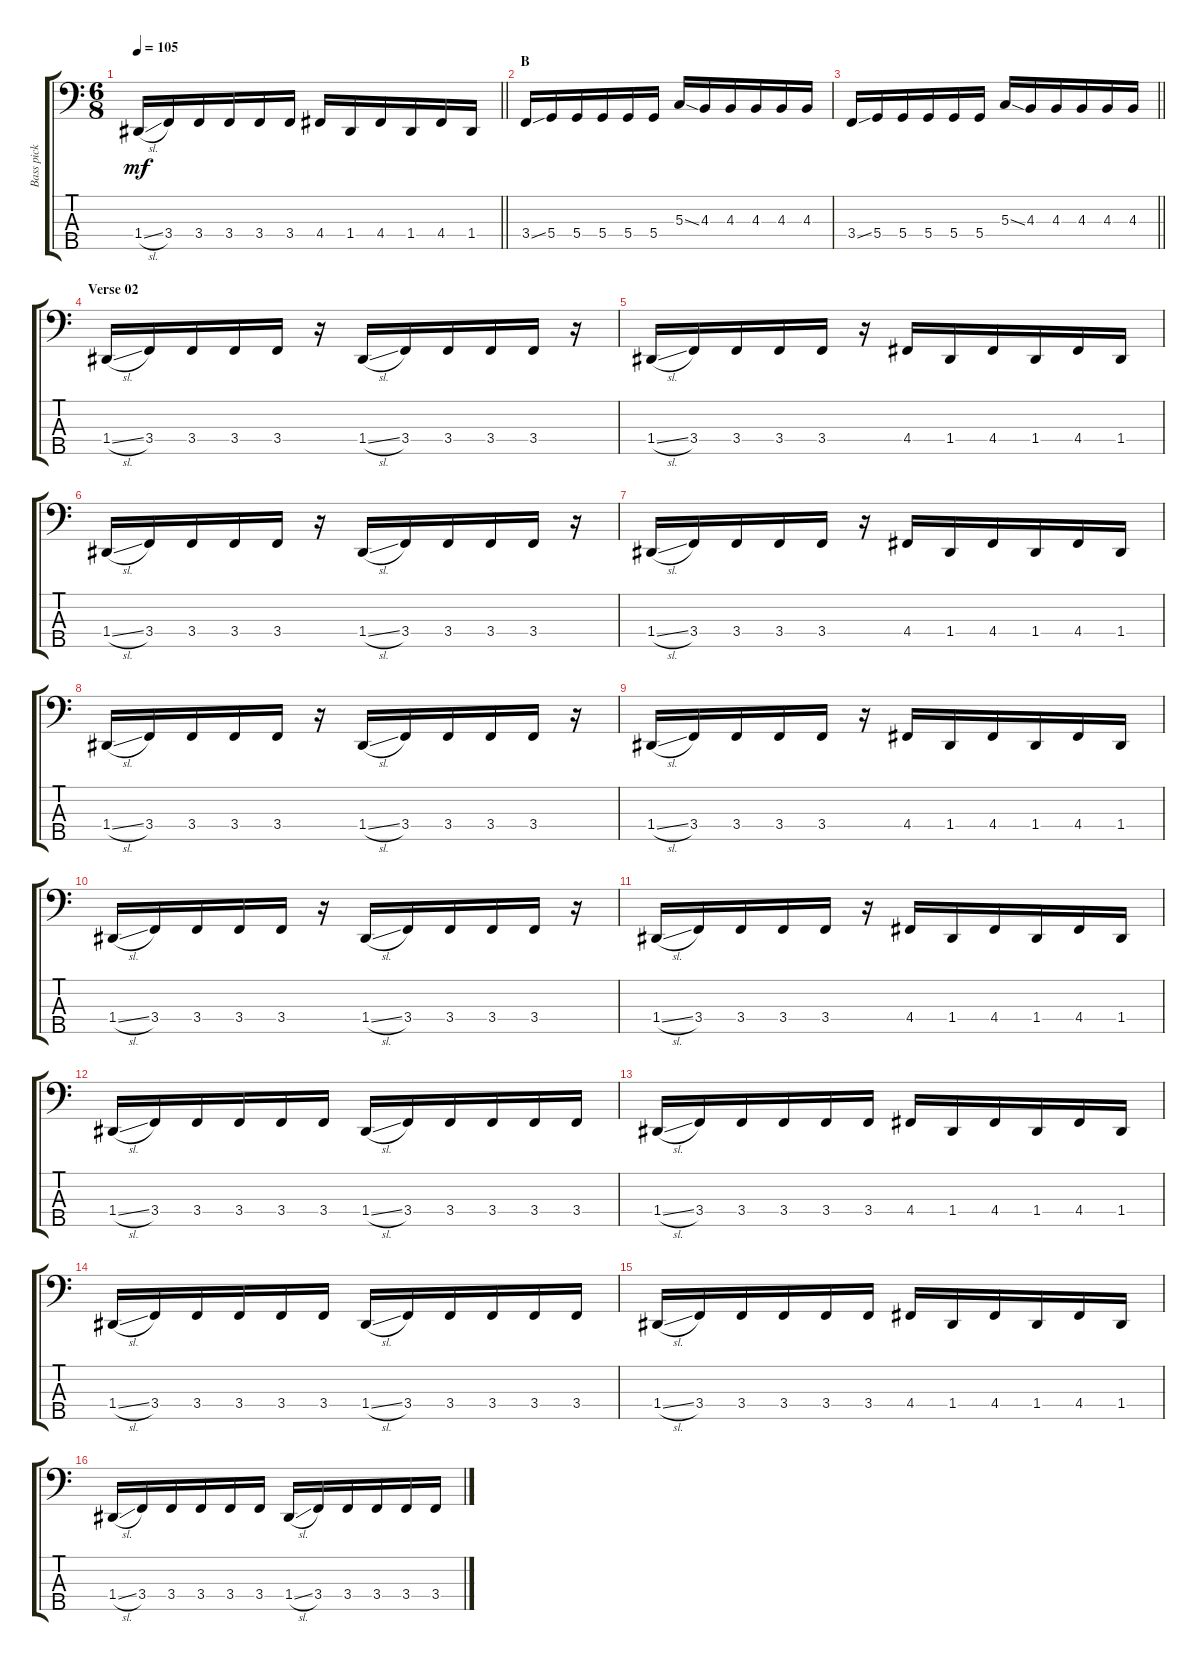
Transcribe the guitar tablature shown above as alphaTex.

\track ("Bass pick effect" "Bass pick ") {instrument slapbass1}
\staff {score tabs}
\tuning (F2 C2 G1 D1 A0) {hide}
\ts (6 8)
\tempo 105
\clef f4
\barLineRight lightlight
\ks c
1.4{sl}.16{dy mf} 3.4.16 3.4.16 3.4.16 3.4.16 3.4.16 4.4.16 1.4.16 4.4.16 1.4.16 4.4.16 1.4.16 |
\section ("" "B")
3.4{ss}.16 5.4.16 5.4.16 5.4.16 5.4.16 5.4.16 5.3{ss}.16 4.3.16 4.3.16 4.3.16 4.3.16 4.3.16 |
\barLineRight lightlight
3.4{ss}.16 5.4.16 5.4.16 5.4.16 5.4.16 5.4.16 5.3{ss}.16 4.3.16 4.3.16 4.3.16 4.3.16 4.3.16 |
\section ("" "Verse 02")
1.4{sl}.16 3.4.16 3.4.16 3.4.16 3.4.16 r.16 1.4{sl}.16 3.4.16 3.4.16 3.4.16 3.4.16 r.16 |
1.4{sl}.16 3.4.16 3.4.16 3.4.16 3.4.16 r.16 4.4.16 1.4.16 4.4.16 1.4.16 4.4.16 1.4.16 |
1.4{sl}.16 3.4.16 3.4.16 3.4.16 3.4.16 r.16 1.4{sl}.16 3.4.16 3.4.16 3.4.16 3.4.16 r.16 |
1.4{sl}.16 3.4.16 3.4.16 3.4.16 3.4.16 r.16 4.4.16 1.4.16 4.4.16 1.4.16 4.4.16 1.4.16 |
1.4{sl}.16 3.4.16 3.4.16 3.4.16 3.4.16 r.16 1.4{sl}.16 3.4.16 3.4.16 3.4.16 3.4.16 r.16 |
1.4{sl}.16 3.4.16 3.4.16 3.4.16 3.4.16 r.16 4.4.16 1.4.16 4.4.16 1.4.16 4.4.16 1.4.16 |
1.4{sl}.16 3.4.16 3.4.16 3.4.16 3.4.16 r.16 1.4{sl}.16 3.4.16 3.4.16 3.4.16 3.4.16 r.16 |
1.4{sl}.16 3.4.16 3.4.16 3.4.16 3.4.16 r.16 4.4.16 1.4.16 4.4.16 1.4.16 4.4.16 1.4.16 |
1.4{sl}.16 3.4.16 3.4.16 3.4.16 3.4.16 3.4.16 1.4{sl}.16 3.4.16 3.4.16 3.4.16 3.4.16 3.4.16 |
1.4{sl}.16 3.4.16 3.4.16 3.4.16 3.4.16 3.4.16 4.4.16 1.4.16 4.4.16 1.4.16 4.4.16 1.4.16 |
1.4{sl}.16 3.4.16 3.4.16 3.4.16 3.4.16 3.4.16 1.4{sl}.16 3.4.16 3.4.16 3.4.16 3.4.16 3.4.16 |
1.4{sl}.16 3.4.16 3.4.16 3.4.16 3.4.16 3.4.16 4.4.16 1.4.16 4.4.16 1.4.16 4.4.16 1.4.16 |
1.4{sl}.16 3.4.16 3.4.16 3.4.16 3.4.16 3.4.16 1.4{sl}.16 3.4.16 3.4.16 3.4.16 3.4.16 3.4.16
